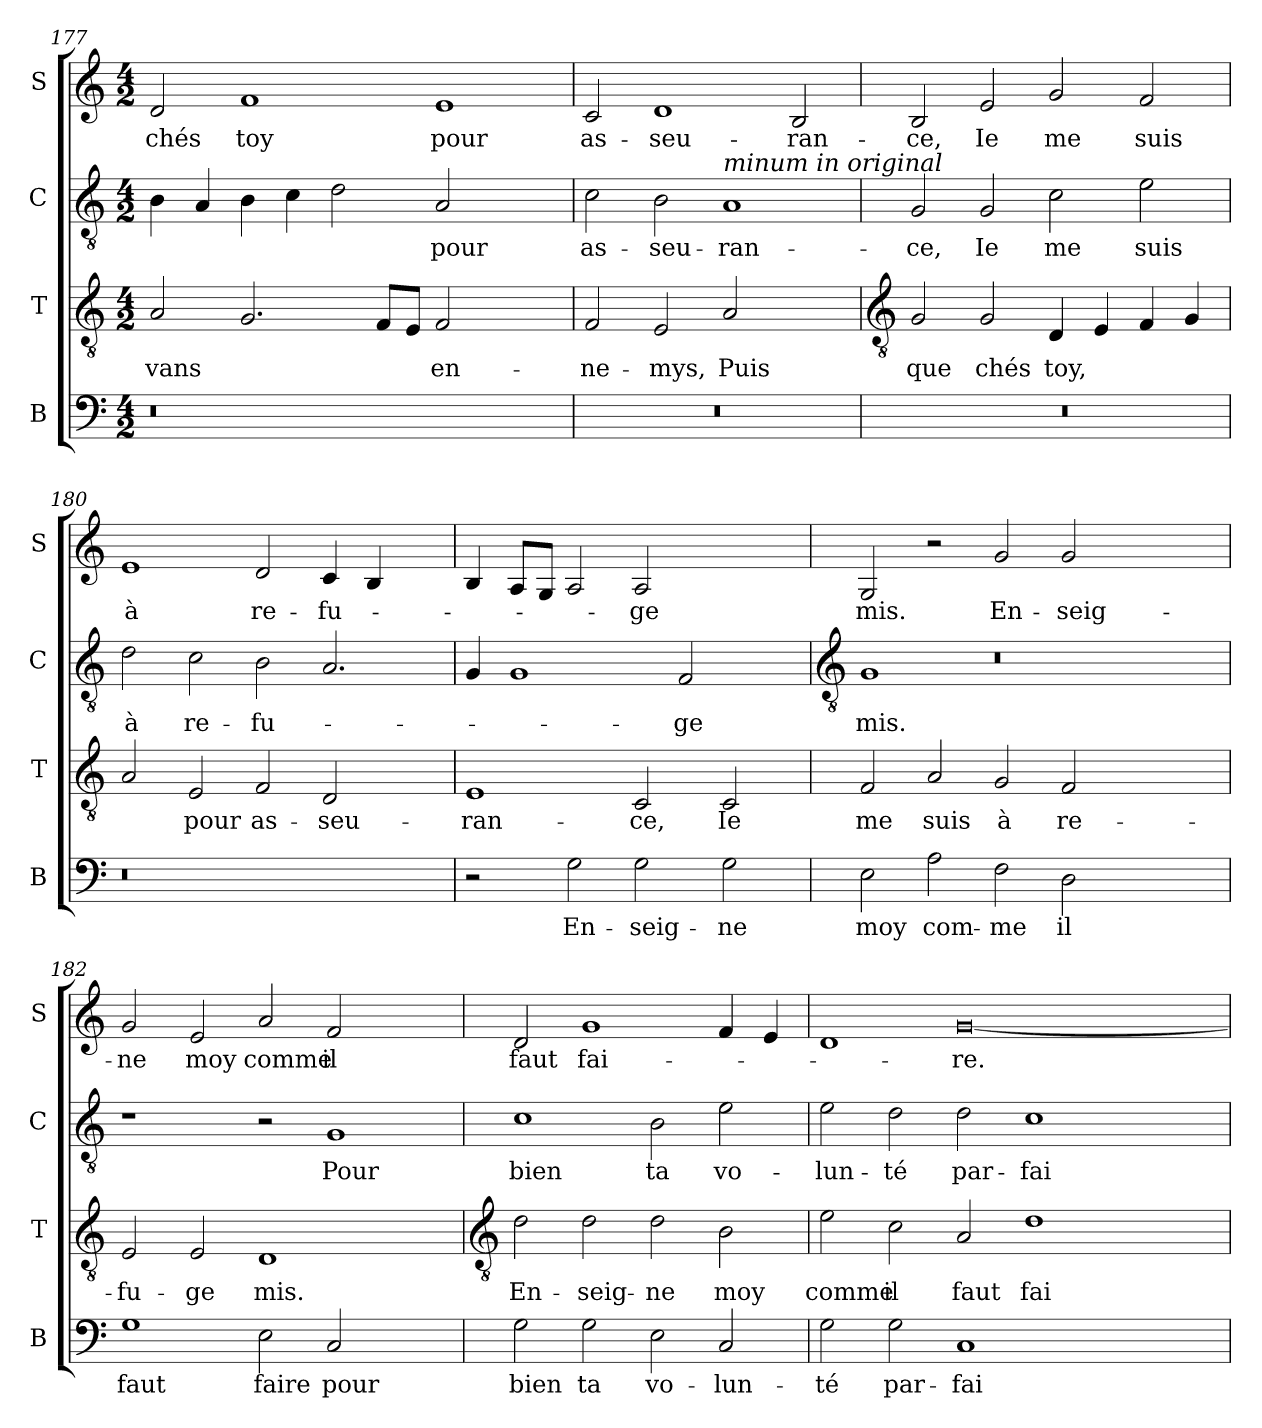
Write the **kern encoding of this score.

**kern	**text	**kern	**text	**kern	**text	**kern	**text
*part4	*part4	*part3	*part3	*part2	*part2	*part1	*part1
*staff4	*staff4	*staff3	*staff3	*staff2	*staff2	*staff1	*staff1
*I"B	*	*I"T	*	*I"C	*	*I"S	*
*I'B	*	*I'T	*	*I'C	*	*I'S	*
!!LO:LB:g=z
*clefF4	*	*clefGv2	*	*clefGv2	*	*clefG2	*
*k[]	*	*k[]	*	*k[]	*	*k[]	*
*C:	*	*C:	*	*C:	*	*C:	*
*M4/2	*	*M4/2	*	*M4/2	*	*M4/2	*
=177	=177	=177	=177	=177	=177	=177	=177
!	!	!	!LO:LY:b	!	!	!	!LO:LY:b
0r	.	2A	-vans	4B	.	2d	chés
.	.	.	.	4A	.	.	.
!	!	!	!	!	!	!	!LO:LY:b
.	.	2.G	.	4B	.	1f	toy
.	.	.	.	4c	.	.	.
.	.	.	.	2d	.	.	.
.	.	8FL	.	.	.	.	.
.	.	8EJ	.	.	.	.	.
!	!	!	!LO:LY:b	!	!LO:LY:b	!	!LO:LY:b
.	.	2F	en-	2A	pour	1e	pour
2ryy	.	2ryy	.	2ryy	.	.	.
=178	=178	=178	=178	=178	=178	=178	=178
!	!	!	!LO:LY:b	!	!LO:LY:b	!	!LO:LY:b
0r	.	2F	-ne-	2c	as-	2c	as-
!	!	!	!LO:LY:b	!	!LO:LY:b	!	!LO:LY:b
.	.	2E	-mys,	2B	-seu-	1d	-seu-
!	!	!	!	!LO:TX:a:i:t=minum in original	!	!	!
!	!	!	!LO:LY:b	!	!LO:LY:b	!	!
.	.	2A	Puis	1A	-ran-	.	.
!	!	!	!	!	!	!	!LO:LY:b
.	.	2ryy	.	.	.	2B	-ran-
!!LO:LB:g=z
=179	=179	=179	=179	=179	=179	=179	=179
*	*	*clefGv2	*	*	*	*	*
!	!	!	!LO:LY:b	!	!LO:LY:b	!	!LO:LY:b
0r	.	2G	que	2G	-ce,	2B	-ce,
!	!	!	!LO:LY:b	!	!LO:LY:b	!	!LO:LY:b
.	.	2G	chés	2G	Ie	2e	Ie
!	!	!	!LO:LY:b	!	!LO:LY:b	!	!LO:LY:b
.	.	4D	toy,	2c	me	2g	me
.	.	4E	.	.	.	.	.
!	!	!	!	!	!LO:LY:b	!	!LO:LY:b
.	.	4F	.	2e	suis	2f	suis
.	.	4G	.	.	.	.	.
=180	=180	=180	=180	=180	=180	=180	=180
!	!	!	!	!	!LO:LY:b	!	!LO:LY:b
0r	.	2A	.	2d	à	1e	à
!	!	!	!LO:LY:b	!	!LO:LY:b	!	!
.	.	2E	pour	2c	re-	.	.
!	!	!	!LO:LY:b	!	!LO:LY:b	!	!LO:LY:b
.	.	2F	as-	2B	-fu-	2d	re-
!	!	!	!LO:LY:b	!	!	!	!LO:LY:b
.	.	2D	-seu-	2.A	.	4c	-fu-
.	.	.	.	.	.	4B	.
4ryy	.	4ryy	.	.	.	4ryy	.
!!LO:LB:g=z
=181	=181	=181	=181	=181	=181	=181	=181
!	!	!	!LO:LY:b	!	!	!	!
2r	.	1E	-ran-	4G	.	4B	.
.	.	.	.	1G	.	8AL	.
.	.	.	.	.	.	8GJ	.
!	!LO:LY:b	!	!	!	!	!	!
2G	En-	.	.	.	.	2A	.
!	!LO:LY:b	!	!LO:LY:b	!	!	!	!LO:LY:b
2G	-seig-	2C	-ce,	.	.	2A	-ge
!	!	!	!	!	!LO:LY:b	!	!
.	.	.	.	2F	-ge	.	.
!	!LO:LY:b	!	!LO:LY:b	!	!	!	!
2G	-ne	2C	Ie	.	.	2ryy	.
.	.	.	.	4ryy	.	.	.
!!LO:LB:g=z
=182	=182	=182	=182	=182	=182	=182	=182
*	*	*	*	*clefGv2	*	*	*
!	!LO:LY:b	!	!LO:LY:b	!	!LO:LY:b	!	!LO:LY:b
2E	moy	2F	me	1G	mis.	2G	mis.
!	!LO:LY:b	!	!LO:LY:b	!	!	!	!
2A	com-	2A	suis	.	.	2r	.
!	!LO:LY:b	!	!LO:LY:b	!	!	!	!LO:LY:b
2F	-me	2G	à	0r	.	2g	En-
!	!LO:LY:b	!	!LO:LY:b	!	!	!	!LO:LY:b
2D	il	2F	re-	.	.	2g	-seig-
1ryy	.	1ryy	.	.	.	1ryy	.
=182A	=182A	=182A	=182A	=182A	=182A	=182A	=182A
!	!LO:LY:b	!	!LO:LY:b	!	!	!	!LO:LY:b
1G	faut	2E	-fu-	1r	.	2g	-ne
!	!	!	!LO:LY:b	!	!	!	!LO:LY:b
.	.	2E	-ge	.	.	2e	moy
!	!LO:LY:b	!	!LO:LY:b	!	!	!	!LO:LY:b
2E	faire	1D	mis.	2r	.	2a	comme
!	!LO:LY:b	!	!	!	!LO:LY:b	!	!LO:LY:b
2C	pour	.	.	1G	Pour	2f	il
2ryy	.	2ryy	.	.	.	2ryy	.
!!LO:LB:g=z
=183A	=183A	=183A	=183A	=183A	=183A	=183A	=183A
*	*	*clefGv2	*	*	*	*	*
!	!LO:LY:b	!	!LO:LY:b	!	!LO:LY:b	!	!LO:LY:b
2G	bien	2d	En-	1c	bien	2d	faut
!	!LO:LY:b	!	!LO:LY:b	!	!	!	!LO:LY:b
2G	ta	2d	-seig-	.	.	1g	fai-
!	!LO:LY:b	!	!LO:LY:b	!	!LO:LY:b	!	!
2E	vo-	2d	-ne	2B	ta	.	.
!	!LO:LY:b	!	!LO:LY:b	!	!LO:LY:b	!	!
2C	-lun-	2B	moy	2e	vo-	4f	.
.	.	.	.	.	.	4e	.
=184A	=184A	=184A	=184A	=184A	=184A	=184A	=184A
!	!LO:LY:b	!	!LO:LY:b	!	!LO:LY:b	!	!
2G	-té	2e	comme	2e	-lun-	1d	.
!	!LO:LY:b	!	!LO:LY:b	!	!LO:LY:b	!	!
2G	par-	2c	il	2d	-té	.	.
!	!LO:LY:b	!	!LO:LY:b	!	!LO:LY:b	!	!LO:LY:b
1C	-fai-	2A	faut	2d	par-	[0g	-re.
!	!	!	!LO:LY:b	!	!LO:LY:b	!	!
.	.	1d	fai-	1c	-fai-	.	.
1ryy	.	.	.	.	.	.	.
.	.	2ryy	.	2ryy	.	.	.
=	=	=	=	=	=	=	=
*-	*-	*-	*-	*-	*-	*-	*-
